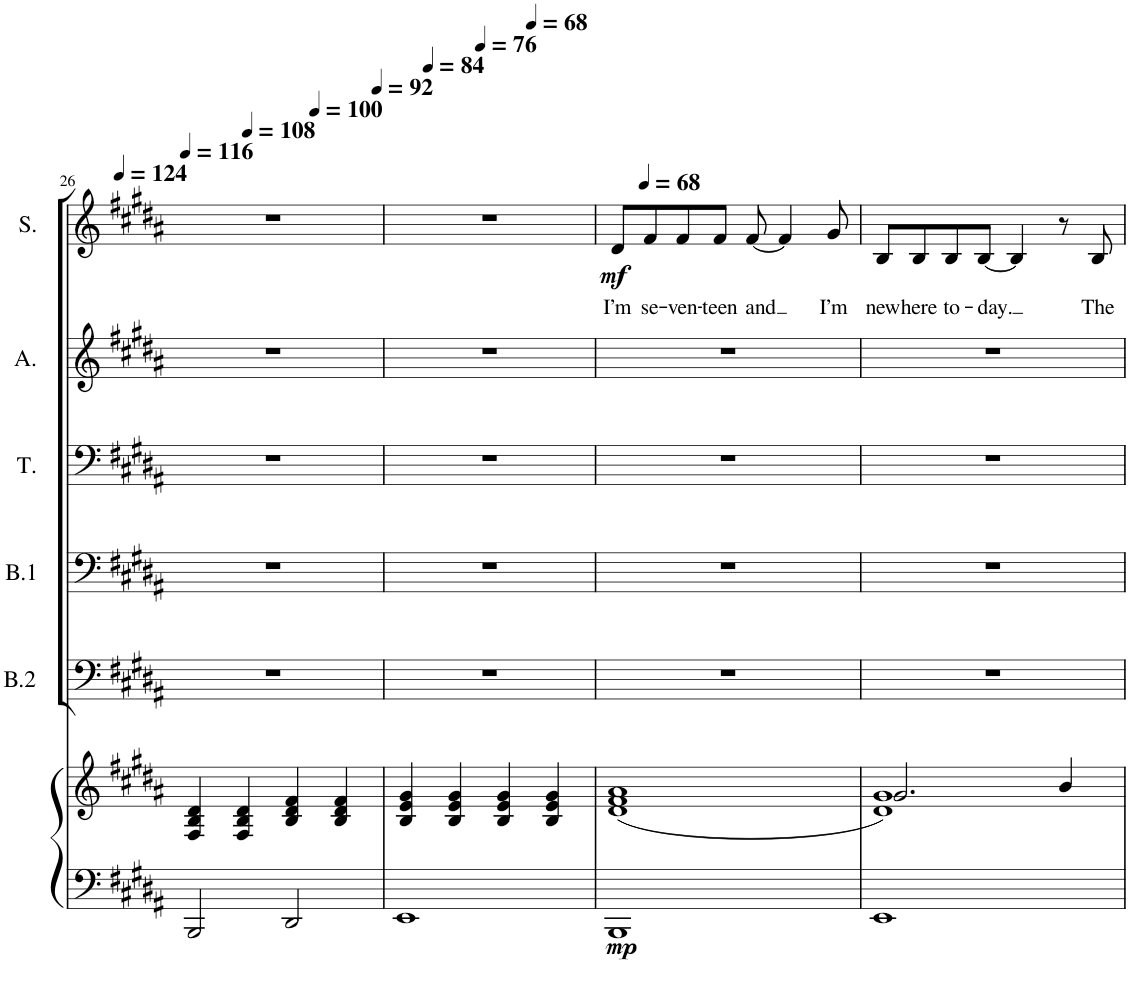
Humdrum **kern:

**kern	**kern	**dynam	**kern	**kern	**kern	**kern	**kern	**text	**dynam
*part6	*part6	*part6	*part5	*part4	*part3	*part2	*part1	*part1	*part1
*staff7	*staff6	*staff6/7	*staff5	*staff4	*staff3	*staff2	*staff1	*staff1	*staff1
*I"Piano	*	*	*I"Bas	*I"Bariton	*I"Tenor	*I"Alt	*I"Sopraan	*	*
*I'Pno	*	*	*I'B.2	*I'B.1	*I'T.	*I'A.	*I'S.	*	*
!!LO:PB:g=z
*clefF4	*clefG2	*	*clefF4	*clefF4	*clefF4	*clefG2	*clefG2	*	*
*	*	*	*Trd7c12	*	*	*	*	*	*
*k[f#c#g#d#a#]	*k[f#c#g#d#a#]	*	*k[f#c#g#d#a#]	*k[f#c#g#d#a#]	*k[f#c#g#d#a#]	*k[f#c#g#d#a#]	*k[f#c#g#d#a#]	*	*
*M4/4	*M4/4	*	*M4/4	*M4/4	*M4/4	*M4/4	*M4/4	*	*
*MM124	*MM124	*	*MM124	*MM124	*MM124	*MM124	*MM124	*	*
=26	=26	=26	=26	=26	=26	=26	=26	=26	=26
*	*	*	*	*	*	*	*^	*	*
*	*	*	*	*	*	*	*	*^	*	*
*	*	*	*	*	*	*	*	*	*^	*	*
2BBB/	4F#/ 4B/ 4d#/	.	1r	1r	1r	1r	1r	4ryy	2ryy	2.ryy	.	.
*	*	*	*	*	*	*	*MM116	*	*	*	*	*
.	4F#/ 4B/ 4d#/	.	.	.	.	.	.	2.ryy	.	.	.	.
*	*	*	*	*	*	*	*MM108	*	*	*	*	*
2DD#/	4B/ 4d#/ 4f#/	.	.	.	.	.	.	.	2ryy	.	.	.
*	*	*	*	*	*	*	*MM100	*	*	*	*	*
.	4B/ 4d#/ 4f#/	.	.	.	.	.	.	.	.	4ryy	.	.
=27	=27	=27	=27	=27	=27	=27	=27	=27	=27	=27	=27	=27
*	*	*	*	*	*	*	*MM92	*	*	*	*	*
1EE	4B/ 4e/ 4g#/	.	1r	1r	1r	1r	1r	4ryy	2ryy	2.ryy	.	.
*	*	*	*	*	*	*	*MM84	*	*	*	*	*
.	4B/ 4e/ 4g#/	.	.	.	.	.	.	2.ryy	.	.	.	.
*	*	*	*	*	*	*	*MM76	*	*	*	*	*
.	4B/ 4e/ 4g#/	.	.	.	.	.	.	.	2ryy	.	.	.
*	*	*	*	*	*	*	*MM68	*	*	*	*	*
.	4B/ 4e/ 4g#/	.	.	.	.	.	.	.	.	4ryy	.	.
*	*	*	*	*	*	*	*v	*v	*v	*v	*	*
=28	=28	=28	=28	=28	=28	=28	=28	=28	=28
*	*	*	*	*	*	*	*MM68	*	*
*	*	*	*	*	*	*	*^	*	*
*	*	*	*	*	*	*	*	*^	*	*
*	*	*	*	*	*	*	*	*	*^	*	*
!	!	!LO:DY:b=2	!	!	!	!	!	!	!	!	!LO:LY:b	!LO:DY:b
*	*	*	*	*	*	*	*v	*v	*v	*v	*	*
1BBB	(1d# 1f# 1a#	mp	1r	1r	1r	1r	8d#/L	I’m	mf
!	!	!	!	!	!	!	!	!LO:LY:b	!
.	.	.	.	.	.	.	8f#/	se-	.
!	!	!	!	!	!	!	!	!LO:LY:b	!
.	.	.	.	.	.	.	8f#/	-ven-	.
!	!	!	!	!	!	!	!	!LO:LY:b	!
.	.	.	.	.	.	.	8f#/J	-teen	.
!	!	!	!	!	!	!	!	!LO:LY:b	!
.	.	.	.	.	.	.	[8f#/	and	.
.	.	.	.	.	.	.	4f#/]	.	.
!	!	!	!	!	!	!	!	!LO:LY:b	!
.	.	.	.	.	.	.	8g#/	I’m	.
=29	=29	=29	=29	=29	=29	=29	=29	=29	=29
*	*^	*	*	*	*	*	*	*	*
!	!	!	!	!	!	!	!	!	!LO:LY:b	!
1EE	2.g#/	1d# 1g#)	.	1r	1r	1r	1r	8B/L	new	.
!	!	!	!	!	!	!	!	!	!LO:LY:b	!
.	.	.	.	.	.	.	.	8B/	here	.
!	!	!	!	!	!	!	!	!	!LO:LY:b	!
.	.	.	.	.	.	.	.	8B/	to-	.
!	!	!	!	!	!	!	!	!	!LO:LY:b	!
.	.	.	.	.	.	.	.	[8B/J	-day.	.
.	.	.	.	.	.	.	.	4B/]	.	.
.	4b/	.	.	.	.	.	.	8r	.	.
!	!	!	!	!	!	!	!	!	!LO:LY:b	!
.	.	.	.	.	.	.	.	8B/	The	.
*	*v	*v	*	*	*	*	*	*	*	*
=	=	=	=	=	=	=	=	=	=
*-	*-	*-	*-	*-	*-	*-	*-	*-	*-
